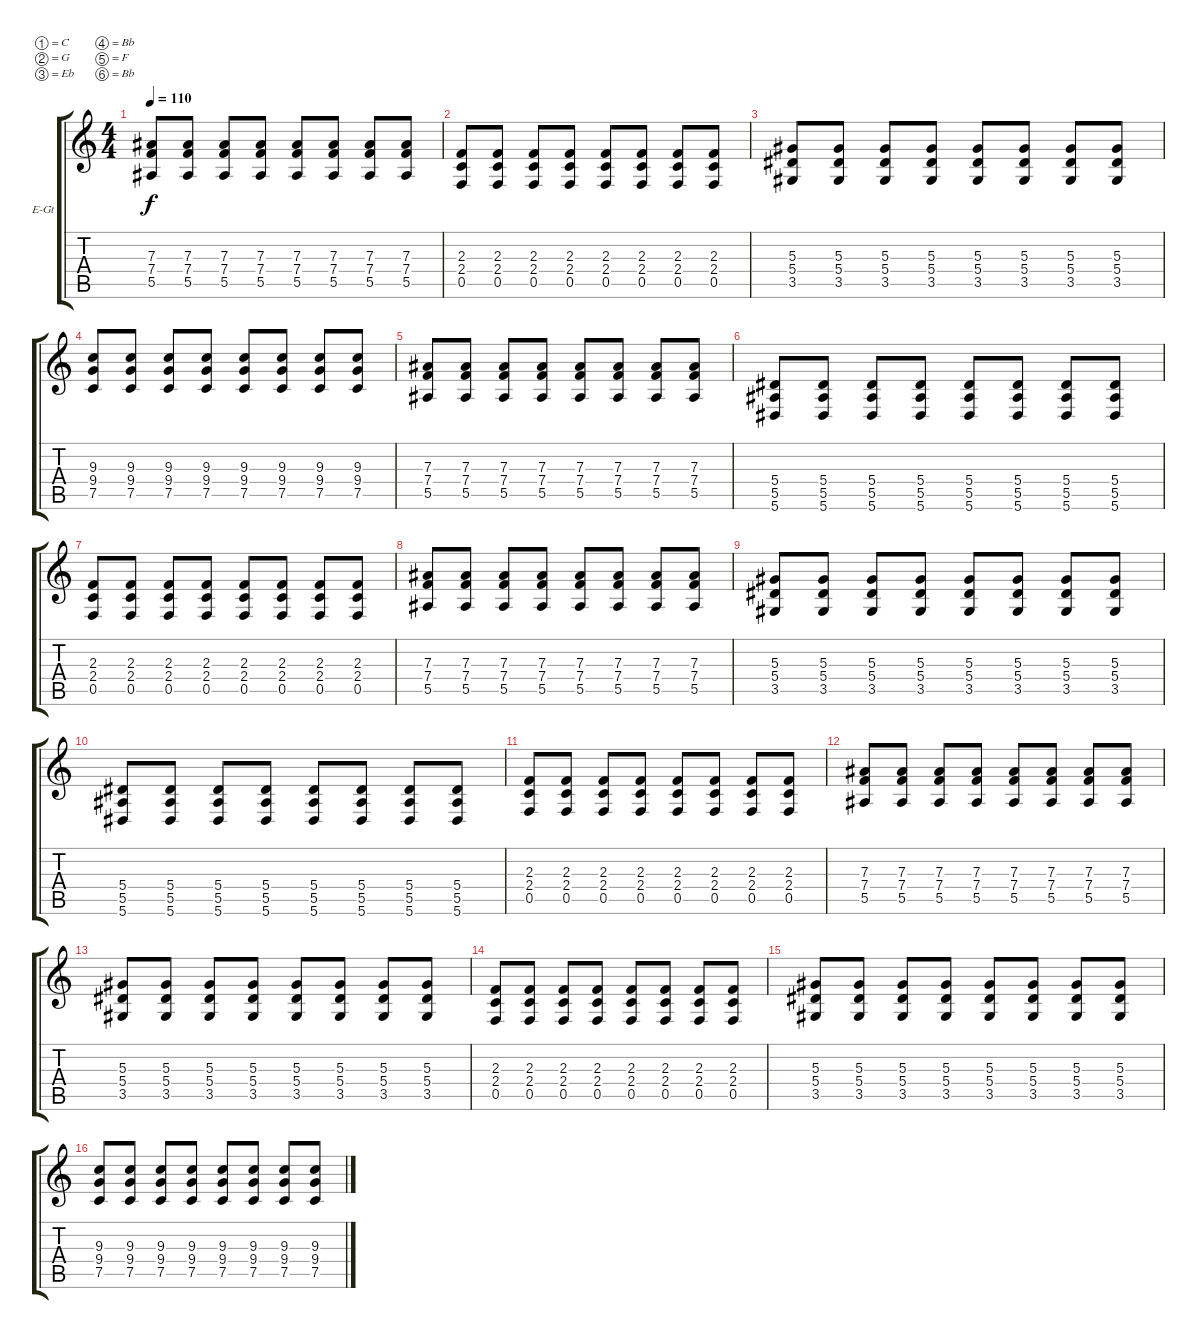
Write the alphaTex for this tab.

\defaultSystemsLayout 4
\bracketExtendMode groupsimilarinstruments
\firstSystemTrackNameOrientation horizontal
\otherSystemsTrackNameOrientation horizontal
\track ("Rhythm Distortion 2" "E-Gt") {instrument distortionguitar}
\staff {score tabs}
\tuning (C4 G3 Eb3 Bb2 F2 Bb1)
\ts (4 4)
\tempo 110
\clef g2
\scale
0.333333
\ks c
(7.3 7.4 5.5).8{dy f} (7.3 7.4 5.5).8 (7.3 7.4 5.5).8 (7.3 7.4 5.5).8 (7.3 7.4 5.5).8 (7.3 7.4 5.5).8 (7.3 7.4 5.5).8 (7.3 7.4 5.5).8 |
\scale
0.333333 (2.3 2.4 0.5).8 (2.3 2.4 0.5).8 (2.3 2.4 0.5).8 (2.3 2.4 0.5).8 (2.3 2.4 0.5).8 (2.3 2.4 0.5).8 (2.3 2.4 0.5).8 (2.3 2.4 0.5).8 |
\scale
0.333333 (5.3 5.4 3.5).8 (5.3 5.4 3.5).8 (5.3 5.4 3.5).8 (5.3 5.4 3.5).8 (5.3 5.4 3.5).8 (5.3 5.4 3.5).8 (5.3 5.4 3.5).8 (5.3 5.4 3.5).8 |
\scale
0.333333 (9.3 9.4 7.5).8 (9.3 9.4 7.5).8 (9.3 9.4 7.5).8 (9.3 9.4 7.5).8 (9.3 9.4 7.5).8 (9.3 9.4 7.5).8 (9.3 9.4 7.5).8 (9.3 9.4 7.5).8 |
\scale
0.333333 (7.3 7.4 5.5).8 (7.3 7.4 5.5).8 (7.3 7.4 5.5).8 (7.3 7.4 5.5).8 (7.3 7.4 5.5).8 (7.3 7.4 5.5).8 (7.3 7.4 5.5).8 (7.3 7.4 5.5).8 |
\scale
0.333333 (5.4 5.5 5.6).8 (5.4 5.5 5.6).8 (5.4 5.5 5.6).8 (5.4 5.5 5.6).8 (5.4 5.5 5.6).8 (5.4 5.5 5.6).8 (5.4 5.5 5.6).8 (5.4 5.5 5.6).8 |
\scale
0.333333 (2.3 2.4 0.5).8 (2.3 2.4 0.5).8 (2.3 2.4 0.5).8 (2.3 2.4 0.5).8 (2.3 2.4 0.5).8 (2.3 2.4 0.5).8 (2.3 2.4 0.5).8 (2.3 2.4 0.5).8 |
\scale
0.333333 (7.3 7.4 5.5).8 (7.3 7.4 5.5).8 (7.3 7.4 5.5).8 (7.3 7.4 5.5).8 (7.3 7.4 5.5).8 (7.3 7.4 5.5).8 (7.3 7.4 5.5).8 (7.3 7.4 5.5).8 |
\scale
0.333333 (5.3 5.4 3.5).8 (5.3 5.4 3.5).8 (5.3 5.4 3.5).8 (5.3 5.4 3.5).8 (5.3 5.4 3.5).8 (5.3 5.4 3.5).8 (5.3 5.4 3.5).8 (5.3 5.4 3.5).8 |
\scale
0.333333 (5.4 5.5 5.6).8 (5.4 5.5 5.6).8 (5.4 5.5 5.6).8 (5.4 5.5 5.6).8 (5.4 5.5 5.6).8 (5.4 5.5 5.6).8 (5.4 5.5 5.6).8 (5.4 5.5 5.6).8 |
\scale
0.333333 (2.3 2.4 0.5).8 (2.3 2.4 0.5).8 (2.3 2.4 0.5).8 (2.3 2.4 0.5).8 (2.3 2.4 0.5).8 (2.3 2.4 0.5).8 (2.3 2.4 0.5).8 (2.3 2.4 0.5).8 |
\scale
0.333333 (7.3 7.4 5.5).8 (7.3 7.4 5.5).8 (7.3 7.4 5.5).8 (7.3 7.4 5.5).8 (7.3 7.4 5.5).8 (7.3 7.4 5.5).8 (7.3 7.4 5.5).8 (7.3 7.4 5.5).8 |
\scale
0.333333 (5.3 5.4 3.5).8 (5.3 5.4 3.5).8 (5.3 5.4 3.5).8 (5.3 5.4 3.5).8 (5.3 5.4 3.5).8 (5.3 5.4 3.5).8 (5.3 5.4 3.5).8 (5.3 5.4 3.5).8 |
\scale
0.333333 (2.3 2.4 0.5).8 (2.3 2.4 0.5).8 (2.3 2.4 0.5).8 (2.3 2.4 0.5).8 (2.3 2.4 0.5).8 (2.3 2.4 0.5).8 (2.3 2.4 0.5).8 (2.3 2.4 0.5).8 |
\scale
0.333333 (5.3 5.4 3.5).8 (5.3 5.4 3.5).8 (5.3 5.4 3.5).8 (5.3 5.4 3.5).8 (5.3 5.4 3.5).8 (5.3 5.4 3.5).8 (5.3 5.4 3.5).8 (5.3 5.4 3.5).8 |
\scale
0.333333 (9.3 9.4 7.5).8 (9.3 9.4 7.5).8 (9.3 9.4 7.5).8 (9.3 9.4 7.5).8 (9.3 9.4 7.5).8 (9.3 9.4 7.5).8 (9.3 9.4 7.5).8 (9.3 9.4 7.5).8
